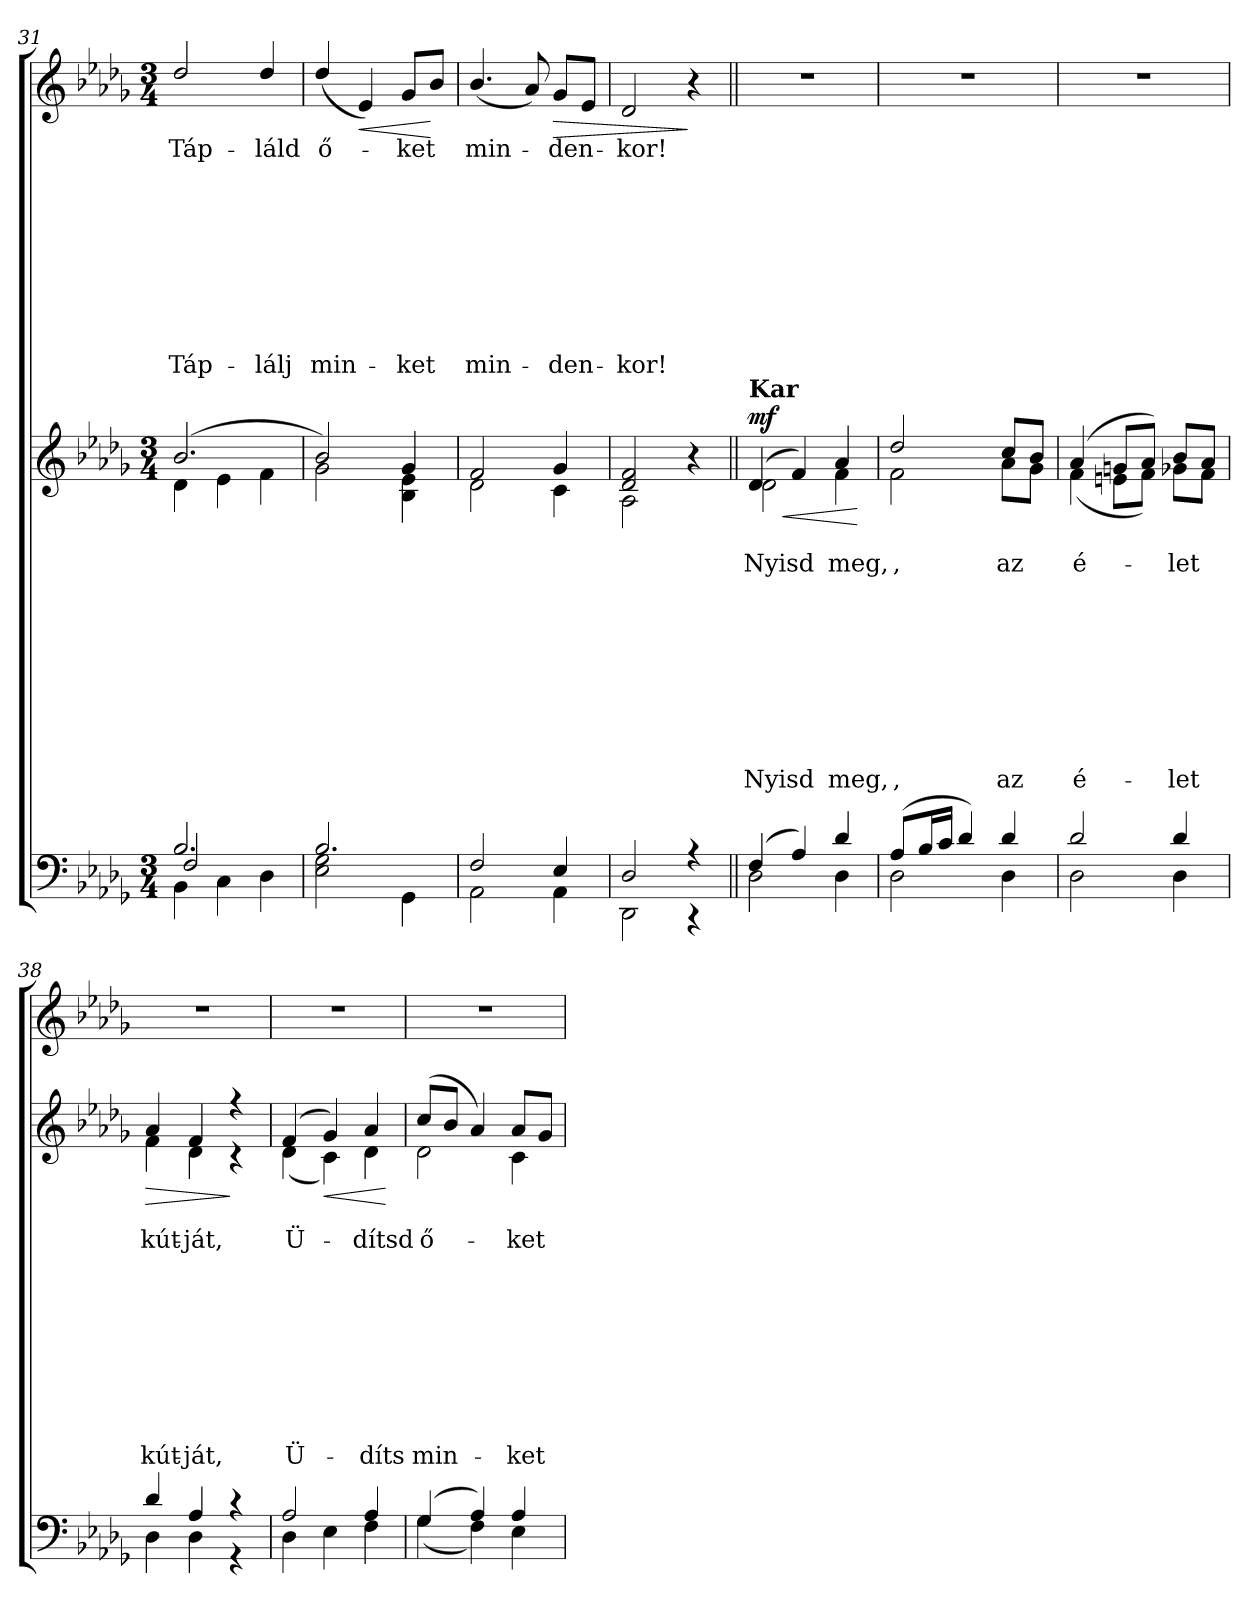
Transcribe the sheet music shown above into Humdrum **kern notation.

**kern	**kern	**text	**text	**text	**text	**text	**text	**text	**text	**text	**text	**text	**dynam	**kern	**text	**text	**text	**text	**text	**text	**text	**text	**text	**text	**dynam
*part3	*part2	*part2	*part2	*part2	*part2	*part2	*part2	*part2	*part2	*part2	*part2	*part2	*part2	*part1	*part1	*part1	*part1	*part1	*part1	*part1	*part1	*part1	*part1	*part1	*part1
*staff3	*staff2	*staff2	*staff2	*staff2	*staff2	*staff2	*staff2	*staff2	*staff2	*staff2	*staff2	*staff2	*staff2	*staff1	*staff1	*staff1	*staff1	*staff1	*staff1	*staff1	*staff1	*staff1	*staff1	*staff1	*staff1
*clefF4	*clefG2	*	*	*	*	*	*	*	*	*	*	*	*	*clefG2	*	*	*	*	*	*	*	*	*	*	*
*k[b-e-a-d-g-]	*k[b-e-a-d-g-]	*	*	*	*	*	*	*	*	*	*	*	*	*k[b-e-a-d-g-]	*	*	*	*	*	*	*	*	*	*	*
*D-:	*D-:	*	*	*	*	*	*	*	*	*	*	*	*	*D-:	*	*	*	*	*	*	*	*	*	*	*
*M3/4	*M3/4	*	*	*	*	*	*	*	*	*	*	*	*	*M3/4	*	*	*	*	*	*	*	*	*	*	*
=31	=31	=31	=31	=31	=31	=31	=31	=31	=31	=31	=31	=31	=31	=31	=31	=31	=31	=31	=31	=31	=31	=31	=31	=31	=31
*^	*^	*	*	*	*	*	*	*	*	*	*	*	*	*	*	*	*	*	*	*	*	*	*	*	*
*	*^	*	*	*	*	*	*	*	*	*	*	*	*	*	*	*	*	*	*	*	*	*	*	*	*	*	*
!	!	!	!	!	!	!	!	!	!	!	!	!	!	!	!	!	!	!LO:LY:b	!	!	!	!	!	!	!	!	!LO:LY:b	!
2.B-/	4BB-\	2F/	(2.b-/	4d-\	.	.	.	.	.	.	.	.	.	.	.	.	2dd-/	Táp-	.	.	.	.	.	.	.	.	Táp-	.
.	4C\	.	.	4e-\	.	.	.	.	.	.	.	.	.	.	.	.	.	.	.	.	.	.	.	.	.	.	.	.
!	!	!	!	!	!	!	!	!	!	!	!	!	!	!	!	!	!	!LO:LY:b	!	!	!	!	!	!	!	!	!LO:LY:b	!
.	4D-\	4ryy	.	4f\	.	.	.	.	.	.	.	.	.	.	.	.	4dd-/	-láld	.	.	.	.	.	.	.	.	-lálj	.
*	*v	*v	*	*	*	*	*	*	*	*	*	*	*	*	*	*	*	*	*	*	*	*	*	*	*	*	*	*
=32	=32	=32	=32	=32	=32	=32	=32	=32	=32	=32	=32	=32	=32	=32	=32	=32	=32	=32	=32	=32	=32	=32	=32	=32	=32	=32	=32
*	*^	*	*	*	*	*	*	*	*	*	*	*	*	*	*	*	*	*	*	*	*	*	*	*	*	*	*
!	!	!	!	!	!	!	!	!	!	!	!	!	!	!	!	!	!	!LO:LY:b	!	!	!	!	!	!	!	!	!LO:LY:b	!
*	*v	*v	*	*	*	*	*	*	*	*	*	*	*	*	*	*	*	*	*	*	*	*	*	*	*	*	*	*
2.B-/	2E-\ 2G-\	2b-/)	2g-\	.	.	.	.	.	.	.	.	.	.	.	.	(4dd-/	ő-	.	.	.	.	.	.	.	.	min-	.
!	!	!	!	!	!	!	!	!	!	!	!	!	!	!	!	!	!	!	!	!	!	!	!	!	!	!	!LO:HP:b
.	.	.	.	.	.	.	.	.	.	.	.	.	.	.	.	4e-/)	.	.	.	.	.	.	.	.	.	.	<
!	!	!	!	!	!	!	!	!	!	!	!	!	!	!	!	!	!LO:LY:b	!	!	!	!	!	!	!	!	!LO:LY:b	!
.	4GG-\	4g-/	4B-\ 4e-\	.	.	.	.	.	.	.	.	.	.	.	.	8g-/L	-ket	.	.	.	.	.	.	.	.	-ket	.
.	.	.	.	.	.	.	.	.	.	.	.	.	.	.	.	8b-/J	.	.	.	.	.	.	.	.	.	.	[
=33	=33	=33	=33	=33	=33	=33	=33	=33	=33	=33	=33	=33	=33	=33	=33	=33	=33	=33	=33	=33	=33	=33	=33	=33	=33	=33	=33
!	!	!	!	!	!	!	!	!	!	!	!	!	!	!	!	!	!LO:LY:b	!	!	!	!	!	!	!	!	!LO:LY:b	!
2F/	2AA-\	2f/	2d-\	.	.	.	.	.	.	.	.	.	.	.	.	(4.b-/	min-	.	.	.	.	.	.	.	.	min-	.
.	.	.	.	.	.	.	.	.	.	.	.	.	.	.	.	8a-/)	.	.	.	.	.	.	.	.	.	.	.
!	!	!	!	!	!	!	!	!	!	!	!	!	!	!	!	!	!LO:LY:b	!	!	!	!	!	!	!	!	!LO:LY:b	!LO:HP:b
4E-/	4AA-\	4g-/	4c\	.	.	.	.	.	.	.	.	.	.	.	.	8g-/L	-den-	.	.	.	.	.	.	.	.	-den-	>
.	.	.	.	.	.	.	.	.	.	.	.	.	.	.	.	8e-/J	.	.	.	.	.	.	.	.	.	.	.
=34	=34	=34	=34	=34	=34	=34	=34	=34	=34	=34	=34	=34	=34	=34	=34	=34	=34	=34	=34	=34	=34	=34	=34	=34	=34	=34	=34
!	!	!	!	!	!	!	!	!	!	!	!	!	!	!	!	!	!LO:LY:b	!	!	!	!	!	!	!	!	!LO:LY:b	!
2D-/	2DD-\	2d-/ 2f/	2A-\	.	.	.	.	.	.	.	.	.	.	.	.	2d-/	-kor!	.	.	.	.	.	.	.	.	-kor!	.
4r	4r	4r	4ryy	.	.	.	.	.	.	.	.	.	.	.	.	4r	.	.	.	.	.	.	.	.	.	.	]
!!LO:LB:g=z
=35||	=35||	=35||	=35||	=35||	=35||	=35||	=35||	=35||	=35||	=35||	=35||	=35||	=35||	=35||	=35||	=35||	=35||	=35||	=35||	=35||	=35||	=35||	=35||	=35||	=35||	=35||	=35||
!	!	!	!	!	!	!	!	!	!	!	!	!	!	!LO:LY:b	!LO:HP:b	!	!	!	!	!	!	!	!	!	!	!	!
!	!	!LO:TX:a:B:t=Kar	!	!	!	!	!	!	!	!	!	!	!	!	!	!	!	!	!	!	!	!	!	!	!	!	!
!	!	!	!	!	!LO:LY:b	!	!	!	!	!	!	!	!	!	!LO:DY:n=1:b	!	!	!	!	!	!	!	!	!	!	!	!
(>4F/	2D-\	(>4d-/	2d-\	.	Nyisd	.	.	.	.	.	.	.	.	Nyisd	< mf	2.r	.	.	.	.	.	.	.	.	.	.	.
4A-/)	.	4f/)	.	.	.	.	.	.	.	.	.	.	.	.	.	.	.	.	.	.	.	.	.	.	.	.	.
!	!	!	!	!	!	!	!	!	!	!	!	!	!	!LO:LY:b	!	!	!	!	!	!	!	!	!	!	!	!	!
!	!	!	!	!	!LO:LY:b	!	!	!	!	!	!	!	!	!	!	!	!	!	!	!	!	!	!	!	!	!	!
4d-/	4D-\	4a-/	4f\	.	meg,	.	.	.	.	.	.	.	.	meg,	.	.	.	.	.	.	.	.	.	.	.	.	.
*v	*v	*	*	*	*	*	*	*	*	*	*	*	*	*	*	*	*	*	*	*	*	*	*	*	*	*	*
*	*v	*v	*	*	*	*	*	*	*	*	*	*	*	*	*	*	*	*	*	*	*	*	*	*	*	*
.	.	.	.	.	.	.	.	.	.	.	.	.	[	.	.	.	.	.	.	.	.	.	.	.	.
=36	=36	=36	=36	=36	=36	=36	=36	=36	=36	=36	=36	=36	=36	=36	=36	=36	=36	=36	=36	=36	=36	=36	=36	=36	=36
*^	*	*	*	*	*	*	*	*	*	*	*	*	*	*	*	*	*	*	*	*	*	*	*	*	*
!	!	!	!	!	!	!	!	!	!	!	!	!	!LO:LY:b	!	!	!	!	!	!	!	!	!	!	!	!	!
*	*	*^	*	*	*	*	*	*	*	*	*	*	*	*	*	*	*	*	*	*	*	*	*	*	*	*
!	!	!	!	!	!LO:LY:b	!	!	!	!	!	!	!	!	!	!	!	!	!	!	!	!	!	!	!	!	!	!
(>8A-/L	2D-\	2dd-/	2f\	.	,	.	.	.	.	.	.	.	.	,	.	2.r	.	.	.	.	.	.	.	.	.	.	.
16B-/L	.	.	.	.	.	.	.	.	.	.	.	.	.	.	.	.	.	.	.	.	.	.	.	.	.	.	.
16c/JJ	.	.	.	.	.	.	.	.	.	.	.	.	.	.	.	.	.	.	.	.	.	.	.	.	.	.	.
4d-/)	.	.	.	.	.	.	.	.	.	.	.	.	.	.	.	.	.	.	.	.	.	.	.	.	.	.	.
!	!	!	!	!	!	!	!	!	!	!	!	!	!	!LO:LY:b	!	!	!	!	!	!	!	!	!	!	!	!	!
!	!	!	!	!	!LO:LY:b	!	!	!	!	!	!	!	!	!	!	!	!	!	!	!	!	!	!	!	!	!	!
4d-/	4D-\	8cc/L	8a-\L	.	az	.	.	.	.	.	.	.	.	az	.	.	.	.	.	.	.	.	.	.	.	.	.
.	.	8b-/J	8g-\J	.	.	.	.	.	.	.	.	.	.	.	.	.	.	.	.	.	.	.	.	.	.	.	.
=37	=37	=37	=37	=37	=37	=37	=37	=37	=37	=37	=37	=37	=37	=37	=37	=37	=37	=37	=37	=37	=37	=37	=37	=37	=37	=37	=37
!	!	!	!	!	!	!	!	!	!	!	!	!	!	!LO:LY:b	!	!	!	!	!	!	!	!	!	!	!	!	!
!	!	!	!	!	!LO:LY:b	!	!	!	!	!	!	!	!	!	!	!	!	!	!	!	!	!	!	!	!	!	!
2d-/	2D-\	(4a-/	(<4f\	.	é-	.	.	.	.	.	.	.	.	é-	.	2.r	.	.	.	.	.	.	.	.	.	.	.
.	.	8gn/L	8en\L	.	.	.	.	.	.	.	.	.	.	.	.	.	.	.	.	.	.	.	.	.	.	.	.
.	.	8a-/J)	8f\J)	.	.	.	.	.	.	.	.	.	.	.	.	.	.	.	.	.	.	.	.	.	.	.	.
!	!	!	!	!	!	!	!	!	!	!	!	!	!	!LO:LY:b	!	!	!	!	!	!	!	!	!	!	!	!	!
!	!	!	!	!	!LO:LY:b	!	!	!	!	!	!	!	!	!	!	!	!	!	!	!	!	!	!	!	!	!	!
4d-/	4D-\	8b-/L	8g-X\L	.	-let	.	.	.	.	.	.	.	.	-let	.	.	.	.	.	.	.	.	.	.	.	.	.
.	.	8a-/J	8f\J	.	.	.	.	.	.	.	.	.	.	.	.	.	.	.	.	.	.	.	.	.	.	.	.
=38	=38	=38	=38	=38	=38	=38	=38	=38	=38	=38	=38	=38	=38	=38	=38	=38	=38	=38	=38	=38	=38	=38	=38	=38	=38	=38	=38
!	!	!	!	!	!	!	!	!	!	!	!	!	!	!LO:LY:b	!LO:HP:b	!	!	!	!	!	!	!	!	!	!	!	!
!	!	!	!	!	!LO:LY:b	!	!	!	!	!	!	!	!	!	!	!	!	!	!	!	!	!	!	!	!	!	!
4d-/	4D-\	4a-/	4f\	.	kút-	.	.	.	.	.	.	.	.	kút-	>	2.r	.	.	.	.	.	.	.	.	.	.	.
!	!	!	!	!	!	!	!	!	!	!	!	!	!	!LO:LY:b	!	!	!	!	!	!	!	!	!	!	!	!	!
!	!	!	!	!	!LO:LY:b	!	!	!	!	!	!	!	!	!	!	!	!	!	!	!	!	!	!	!	!	!	!
4A-/	4D-\	4f/	4d-\	.	-ját,	.	.	.	.	.	.	.	.	-ját,	.	.	.	.	.	.	.	.	.	.	.	.	.
4r	4r	4r	4r	.	.	.	.	.	.	.	.	.	.	.	]	.	.	.	.	.	.	.	.	.	.	.	.
=39	=39	=39	=39	=39	=39	=39	=39	=39	=39	=39	=39	=39	=39	=39	=39	=39	=39	=39	=39	=39	=39	=39	=39	=39	=39	=39	=39
!	!	!	!	!	!	!	!	!	!	!	!	!	!	!LO:LY:b	!	!	!	!	!	!	!	!	!	!	!	!	!
!	!	!	!	!	!LO:LY:b	!	!	!	!	!	!	!	!	!	!	!	!	!	!	!	!	!	!	!	!	!	!
2A-/	4D-\	(>4f/	(<4d-\	.	Ü-	.	.	.	.	.	.	.	.	Ü-	.	2.r	.	.	.	.	.	.	.	.	.	.	.
!	!	!	!	!	!	!	!	!	!	!	!	!	!	!	!LO:HP:b	!	!	!	!	!	!	!	!	!	!	!	!
.	4E-\	4g-/)	4c\)	.	.	.	.	.	.	.	.	.	.	.	<	.	.	.	.	.	.	.	.	.	.	.	.
!	!	!	!	!	!	!	!	!	!	!	!	!	!	!LO:LY:b	!	!	!	!	!	!	!	!	!	!	!	!	!
!	!	!	!	!	!LO:LY:b	!	!	!	!	!	!	!	!	!	!	!	!	!	!	!	!	!	!	!	!	!	!
4A-/	4F\	4a-/	4d-\	.	-dítsd	.	.	.	.	.	.	.	.	-díts	.	.	.	.	.	.	.	.	.	.	.	.	.
*v	*v	*	*	*	*	*	*	*	*	*	*	*	*	*	*	*	*	*	*	*	*	*	*	*	*	*	*
*	*v	*v	*	*	*	*	*	*	*	*	*	*	*	*	*	*	*	*	*	*	*	*	*	*	*	*
.	.	.	.	.	.	.	.	.	.	.	.	.	[	.	.	.	.	.	.	.	.	.	.	.	.
=40	=40	=40	=40	=40	=40	=40	=40	=40	=40	=40	=40	=40	=40	=40	=40	=40	=40	=40	=40	=40	=40	=40	=40	=40	=40
*^	*	*	*	*	*	*	*	*	*	*	*	*	*	*	*	*	*	*	*	*	*	*	*	*	*
!	!	!	!	!	!	!	!	!	!	!	!	!	!LO:LY:b	!	!	!	!	!	!	!	!	!	!	!	!	!
*	*	*^	*	*	*	*	*	*	*	*	*	*	*	*	*	*	*	*	*	*	*	*	*	*	*	*
!	!	!	!	!	!LO:LY:b	!	!	!	!	!	!	!	!	!	!	!	!	!	!	!	!	!	!	!	!	!	!
(4G-/	(<4G-\	(>8cc/L	2d-\	.	ő-	.	.	.	.	.	.	.	.	min-	.	2.r	.	.	.	.	.	.	.	.	.	.	.
.	.	8b-/J	.	.	.	.	.	.	.	.	.	.	.	.	.	.	.	.	.	.	.	.	.	.	.	.	.
4A-/)	4F\)	4a-/)	.	.	.	.	.	.	.	.	.	.	.	.	.	.	.	.	.	.	.	.	.	.	.	.	.
!	!	!	!	!	!	!	!	!	!	!	!	!	!	!LO:LY:b	!	!	!	!	!	!	!	!	!	!	!	!	!
!	!	!	!	!	!LO:LY:b	!	!	!	!	!	!	!	!	!	!	!	!	!	!	!	!	!	!	!	!	!	!
4A-/	4E-\	8a-/L	4c\	.	-ket	.	.	.	.	.	.	.	.	-ket	.	.	.	.	.	.	.	.	.	.	.	.	.
.	.	8g-/J	.	.	.	.	.	.	.	.	.	.	.	.	.	.	.	.	.	.	.	.	.	.	.	.	.
*v	*v	*	*	*	*	*	*	*	*	*	*	*	*	*	*	*	*	*	*	*	*	*	*	*	*	*	*
*	*v	*v	*	*	*	*	*	*	*	*	*	*	*	*	*	*	*	*	*	*	*	*	*	*	*	*
=	=	=	=	=	=	=	=	=	=	=	=	=	=	=	=	=	=	=	=	=	=	=	=	=	=
*-	*-	*-	*-	*-	*-	*-	*-	*-	*-	*-	*-	*-	*-	*-	*-	*-	*-	*-	*-	*-	*-	*-	*-	*-	*-
